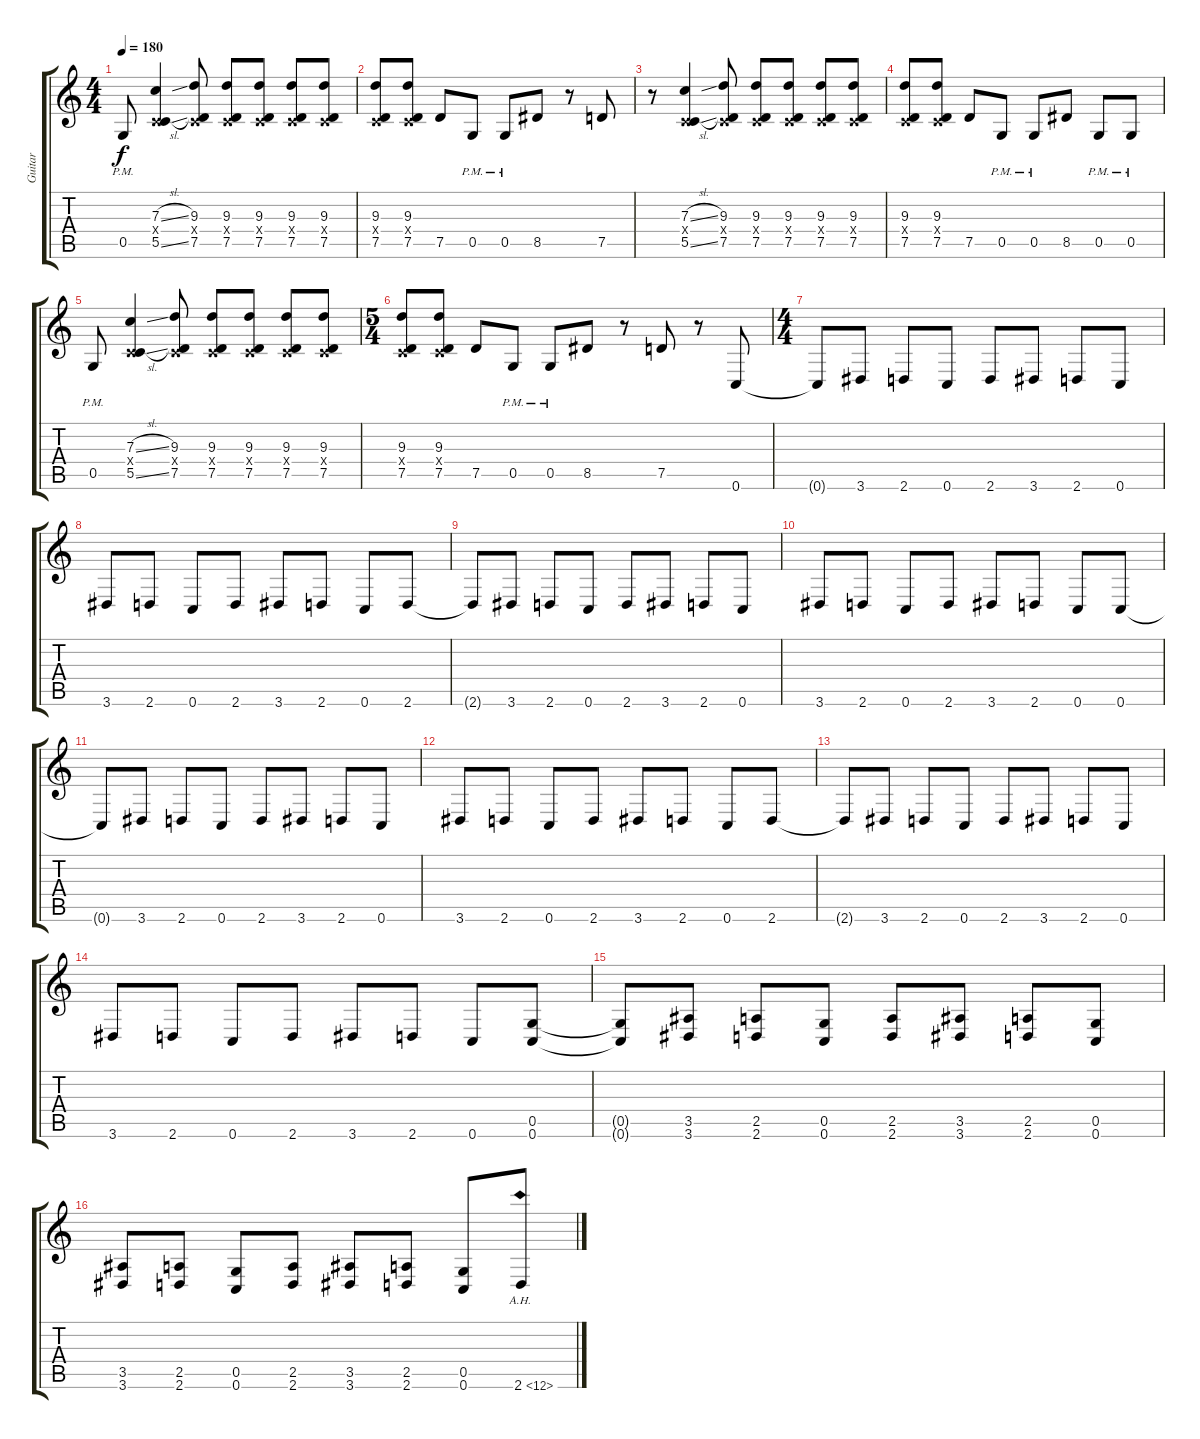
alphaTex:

\track ("Guitar" "Guitar") {instrument distortionguitar}
\staff {score tabs}
\tuning (D4 A3 F3 C3 G2 C2) {hide}
\ts (4 4)
\tempo 180
\clef g2
\ks c
0.5{pm}.8{dy f} (7.3{sl} 0.4{x} 5.5{sl}).4 (9.3 0.4{x} 7.5).8 (9.3 0.4{x} 7.5).8 (9.3 0.4{x} 7.5).8 (9.3 0.4{x} 7.5).8 (9.3 0.4{x} 7.5).8 |
(9.3 0.4{x} 7.5).8 (9.3 0.4{x} 7.5).8 7.5.8 0.5{pm}.8 0.5{pm}.8 8.5.8 r.8 7.5.8 |
r.8 (7.3{sl} 0.4{x} 5.5{sl}).4 (9.3 0.4{x} 7.5).8 (9.3 0.4{x} 7.5).8 (9.3 0.4{x} 7.5).8 (9.3 0.4{x} 7.5).8 (9.3 0.4{x} 7.5).8 |
(9.3 0.4{x} 7.5).8 (9.3 0.4{x} 7.5).8 7.5.8 0.5{pm}.8 0.5{pm}.8 8.5.8 0.5{pm}.8 0.5{pm}.8 |
0.5{pm}.8 (7.3{sl} 0.4{x} 5.5{sl}).4 (9.3 0.4{x} 7.5).8 (9.3 0.4{x} 7.5).8 (9.3 0.4{x} 7.5).8 (9.3 0.4{x} 7.5).8 (9.3 0.4{x} 7.5).8 |
\ts (5 4)
(9.3 0.4{x} 7.5).8 (9.3 0.4{x} 7.5).8 7.5.8 0.5{pm}.8 0.5{pm}.8 8.5.8 r.8 7.5.8 r.8 0.6.8 |
\ts (4 4)
0.6{t}.8 3.6.8 2.6.8 0.6.8 2.6.8 3.6.8 2.6.8 0.6.8 |
3.6.8 2.6.8 0.6.8 2.6.8 3.6.8 2.6.8 0.6.8 2.6.8 |
2.6{t}.8 3.6.8 2.6.8 0.6.8 2.6.8 3.6.8 2.6.8 0.6.8 |
3.6.8 2.6.8 0.6.8 2.6.8 3.6.8 2.6.8 0.6.8 0.6.8 |
0.6{t}.8 3.6.8 2.6.8 0.6.8 2.6.8 3.6.8 2.6.8 0.6.8 |
3.6.8 2.6.8 0.6.8 2.6.8 3.6.8 2.6.8 0.6.8 2.6.8 |
2.6{t}.8 3.6.8 2.6.8 0.6.8 2.6.8 3.6.8 2.6.8 0.6.8 |
3.6.8 2.6.8 0.6.8 2.6.8 3.6.8 2.6.8 0.6.8 (0.5 0.6).8 |
(0.5{t} 0.6{t}).8 (3.5 3.6).8 (2.5 2.6).8 (0.5 0.6).8 (2.5 2.6).8 (3.5 3.6).8 (2.5 2.6).8 (0.5 0.6).8 |
(3.5 3.6).8 (2.5 2.6).8 (0.5 0.6).8 (2.5 2.6).8 (3.5 3.6).8 (2.5 2.6).8 (0.5 0.6).8 2.6{ah 10}.8{instrument guitarharmonics}
